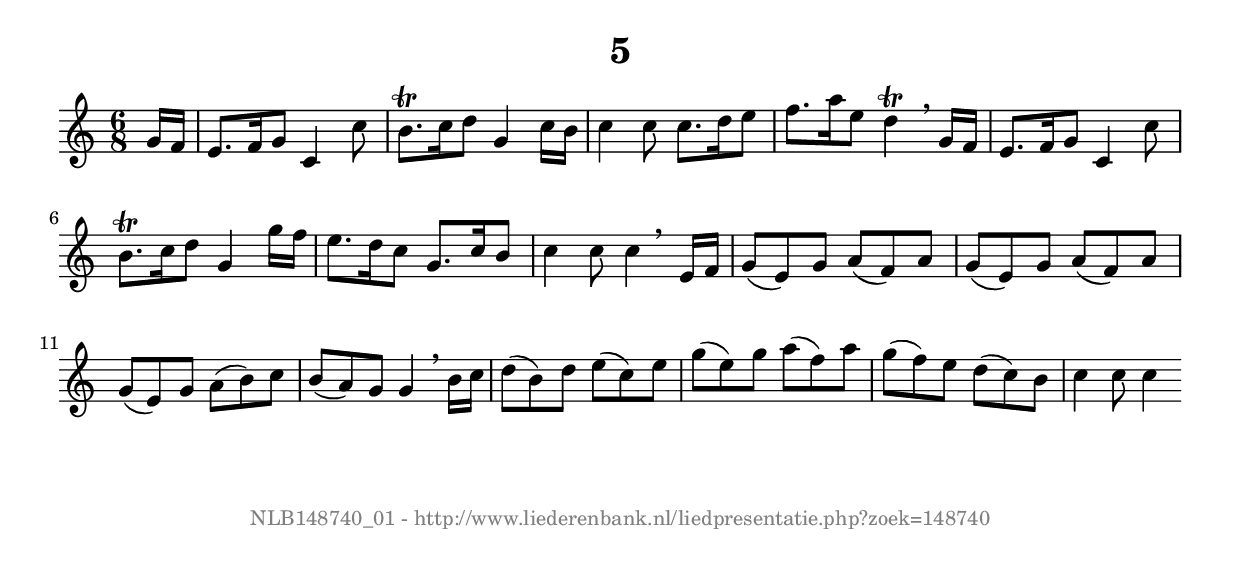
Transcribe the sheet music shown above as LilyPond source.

%
% produced by wce2krn 1.64 (7 June 2014)
%
\version"2.16"
#(append! paper-alist '(("long" . (cons (* 210 mm) (* 2000 mm)))))
#(set-default-paper-size "long")
sb = {\breathe}
mBreak = {\breathe }
bBreak = {\breathe }
x = {\once\override NoteHead #'style = #'cross }
gl=\glissando
itime={\override Staff.TimeSignature #'stencil = ##f }
ficta = {\once\set suggestAccidentals = ##t}
fine = {\once\override Score.RehearsalMark #'self-alignment-X = #1 \mark \markup {\italic{Fine}}}
dc = {\once\override Score.RehearsalMark #'self-alignment-X = #1 \mark \markup {\italic{D.C.}}}
dcf = {\once\override Score.RehearsalMark #'self-alignment-X = #1 \mark \markup {\italic{D.C. al Fine}}}
dcc = {\once\override Score.RehearsalMark #'self-alignment-X = #1 \mark \markup {\italic{D.C. al Coda}}}
ds = {\once\override Score.RehearsalMark #'self-alignment-X = #1 \mark \markup {\italic{D.S.}}}
dsf = {\once\override Score.RehearsalMark #'self-alignment-X = #1 \mark \markup {\italic{D.S. al Fine}}}
dsc = {\once\override Score.RehearsalMark #'self-alignment-X = #1 \mark \markup {\italic{D.S. al Coda}}}
pv = {\set Score.repeatCommands = #'((volta "1"))}
sv = {\set Score.repeatCommands = #'((volta "2"))}
tv = {\set Score.repeatCommands = #'((volta "3"))}
qv = {\set Score.repeatCommands = #'((volta "4"))}
xv = {\set Score.repeatCommands = #'((volta #f))}
\header{ tagline = ""
title = "5"
}
\score {{
\key c \major
\relative g'
{
\set melismaBusyProperties = #'()
\partial 32*4
\time 6/8
\tempo 4=120
\override Score.MetronomeMark #'transparent = ##t
\override Score.RehearsalMark #'break-visibility = #(vector #t #t #f)
g16 f e8. f16 g8 c,4 c'8 b8.^\trill c16 d8 g,4 c16 b c4 c8 c8. d16 e8 f8. a16 e8 d4^\trill \sb g,16 f e8. f16 g8 c,4 c'8 b8.^\trill c16 d8 g,4 g'16 f e8. d16 c8 g8. c16 b8 c4 c8 c4 \bar ":|:" \bBreak
e,16 f g8( e) g a( f) a g( e) g a( f) a g( e) g a( b) c b( a) g g4 \sb b16 c d8( b) d e( c) e g( e) g a( f) a g( f) e d( c) b c4 c8 c4 \bar ":|"
 }}
 \midi { }
 \layout {
            indent = 0.0\cm
}
}
\markup { \vspace #0 } \markup { \with-color #grey \fill-line { \center-column { \smaller "NLB148740_01 - http://www.liederenbank.nl/liedpresentatie.php?zoek=148740" } } }
